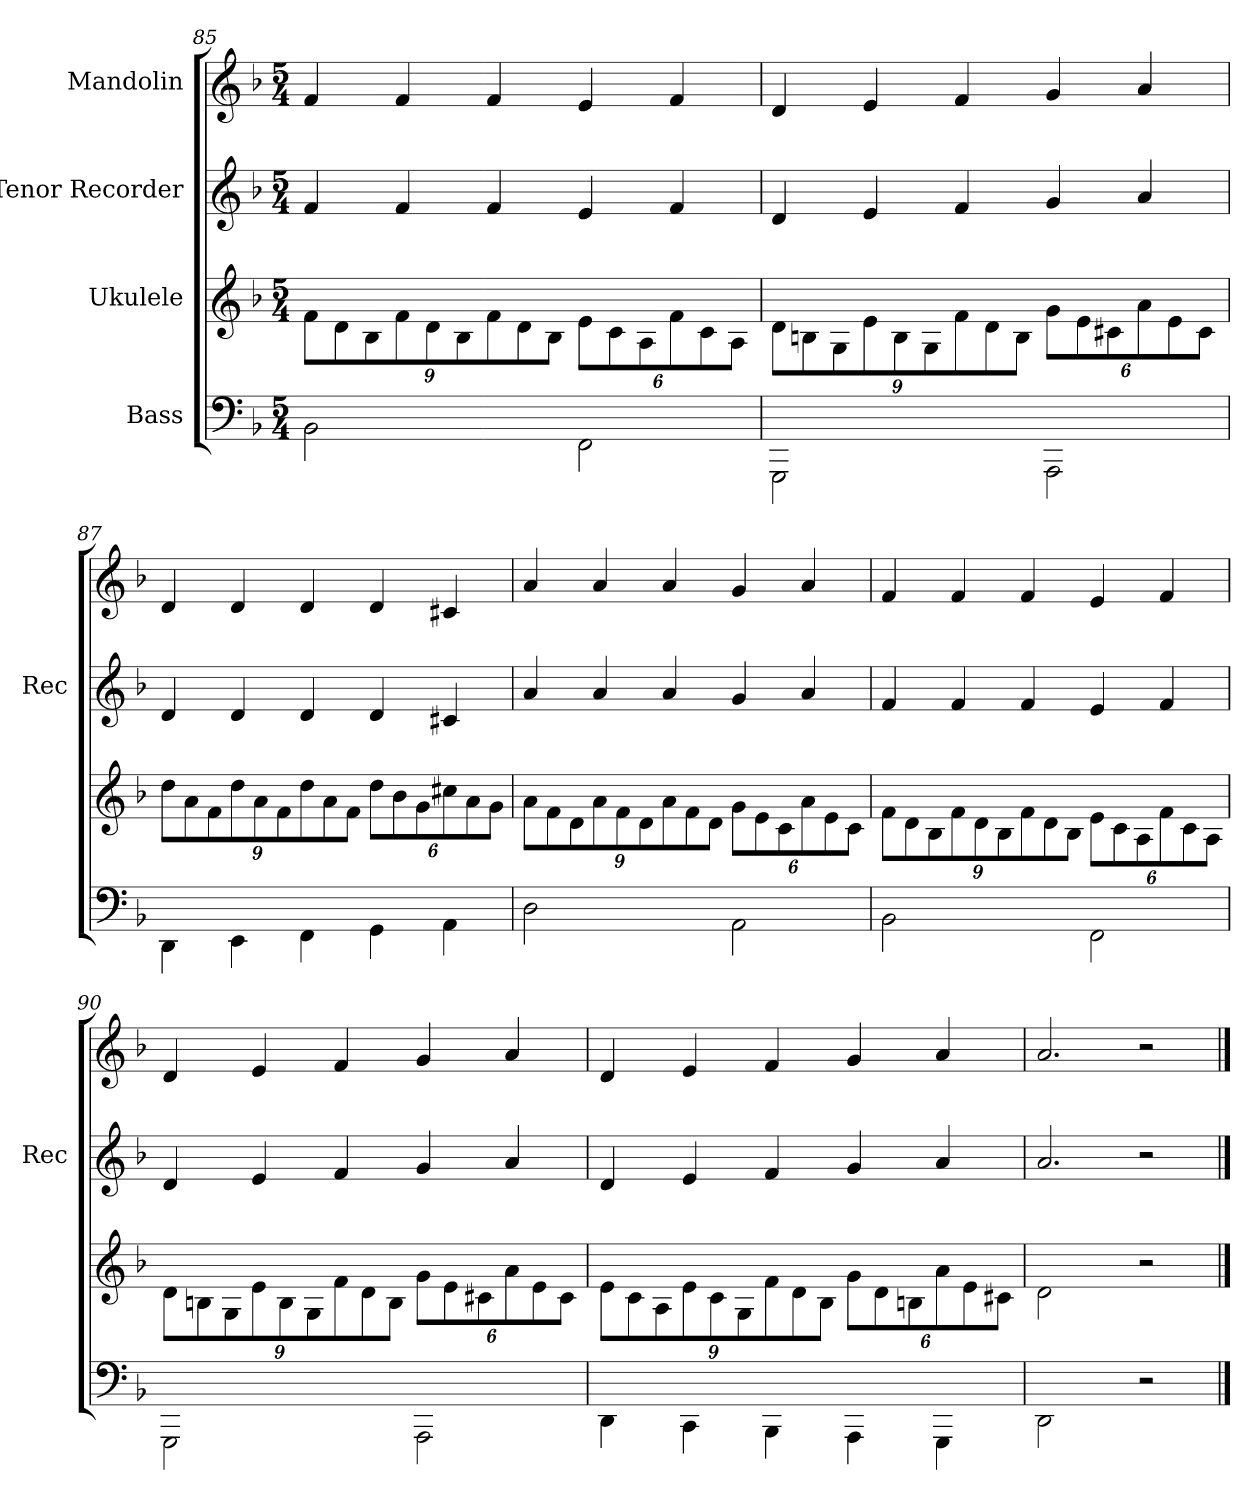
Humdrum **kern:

**kern	**kern	**kern	**kern
*part4	*part3	*part2	*part1
*staff4	*staff3	*staff2	*staff1
*I"Bass	*I"Ukulele	*I"Tenor Recorder	*I"Mandolin
*	*	*I'Rec	*
*	*	*clefG2	*clefG2
*k[b-]	*k[b-]	*k[b-]	*k[b-]
*F:	*F:	*F:	*F:
*M5/4	*M5/4	*M5/4	*M5/4
=85	=85	=85	=85
!LO:N:vis=2	!	!	!
2.BB-\	12fi\L	4fj/	4fZ/
.	12di\	.	.
.	12B-i\	.	.
.	12fi\	4fj/	4fZ/
.	12di\	.	.
.	12B-i\	.	.
.	12fi\	4fj/	4fZ/
.	12di\	.	.
.	12B-i\J	.	.
2FF\	12ei\L	4ej/	4eZ/
.	12ci\	.	.
.	12Ai\	.	.
.	12fi\	4fj/	4fZ/
.	12ci\	.	.
.	12Ai\J	.	.
!!LO:PB:g=z
=86	=86	=86	=86
!LO:N:vis=2	!	!	!
2.GGG\	12di\L	4dj/	4dZ/
.	12Bi\	.	.
.	12Gi\	.	.
.	12ei\	4ej/	4eZ/
.	12Bi\	.	.
.	12Gi\	.	.
.	12fi\	4fj/	4fZ/
.	12di\	.	.
.	12Bi\J	.	.
2AAA\	12gi\L	4gj/	4gZ/
.	12ei\	.	.
.	12c#i\	.	.
.	12ai\	4aj/	4aZ/
.	12ei\	.	.
.	12c#i\J	.	.
=87	=87	=87	=87
4DD\	12ddi\L	4dj/	4dZ/
.	12ai\	.	.
.	12fi\	.	.
4EE\	12ddi\	4dj/	4dZ/
.	12ai\	.	.
.	12fi\	.	.
4FF\	12ddi\	4dj/	4dZ/
.	12ai\	.	.
.	12fi\J	.	.
4GG\	12ddi\L	4dj/	4dZ/
.	12b-i\	.	.
.	12gi\	.	.
4AA\	12cc#i\	4c#Xj/	4c#XZ/
.	12ai\	.	.
.	12gi\J	.	.
=88	=88	=88	=88
!LO:N:vis=2	!	!	!
2.D\	12ai\L	4aj/	4aZ/
.	12fi\	.	.
.	12di\	.	.
.	12ai\	4aj/	4aZ/
.	12fi\	.	.
.	12di\	.	.
.	12ai\	4aj/	4aZ/
.	12fi\	.	.
.	12di\J	.	.
2AA\	12gi\L	4gj/	4gZ/
.	12ei\	.	.
.	12ci\	.	.
.	12ai\	4aj/	4aZ/
.	12ei\	.	.
.	12ci\J	.	.
!!LO:LB:g=z
=89	=89	=89	=89
!LO:N:vis=2	!	!	!
2.BB-\	12fi\L	4fj/	4fZ/
.	12di\	.	.
.	12B-i\	.	.
.	12fi\	4fj/	4fZ/
.	12di\	.	.
.	12B-i\	.	.
.	12fi\	4fj/	4fZ/
.	12di\	.	.
.	12B-i\J	.	.
2FF\	12ei\L	4ej/	4eZ/
.	12ci\	.	.
.	12Ai\	.	.
.	12fi\	4fj/	4fZ/
.	12ci\	.	.
.	12Ai\J	.	.
=90	=90	=90	=90
!LO:N:vis=2	!	!	!
2.GGG\	12di\L	4dj/	4dZ/
.	12Bi\	.	.
.	12Gi\	.	.
.	12ei\	4ej/	4eZ/
.	12Bi\	.	.
.	12Gi\	.	.
.	12fi\	4fj/	4fZ/
.	12di\	.	.
.	12Bi\J	.	.
2AAA\	12gi\L	4gj/	4gZ/
.	12ei\	.	.
.	12c#i\	.	.
.	12ai\	4aj/	4aZ/
.	12ei\	.	.
.	12c#i\J	.	.
!!LO:LB:g=z
=91	=91	=91	=91
4DD\	12ei\L	4dj/	4dZ/
.	12ci\	.	.
.	12Ai\	.	.
4CC\	12ei\	4ej/	4eZ/
.	12ci\	.	.
.	12Gi\	.	.
4BBB-\	12fi\	4fj/	4fZ/
.	12di\	.	.
.	12B-i\J	.	.
4AAA\	12gi\L	4gj/	4gZ/
.	12di\	.	.
.	12Bi\	.	.
4GGG\	12ai\	4aj/	4aZ/
.	12ei\	.	.
.	12c#i\J	.	.
=92	=92	=92	=92
!LO:N:vis=2	!LO:N:vis=2	!	!
2.DD\	2.di\	2.aj/	2.aZ/
2r	2r	2r	2r
==	==	==	==
*-	*-	*-	*-
